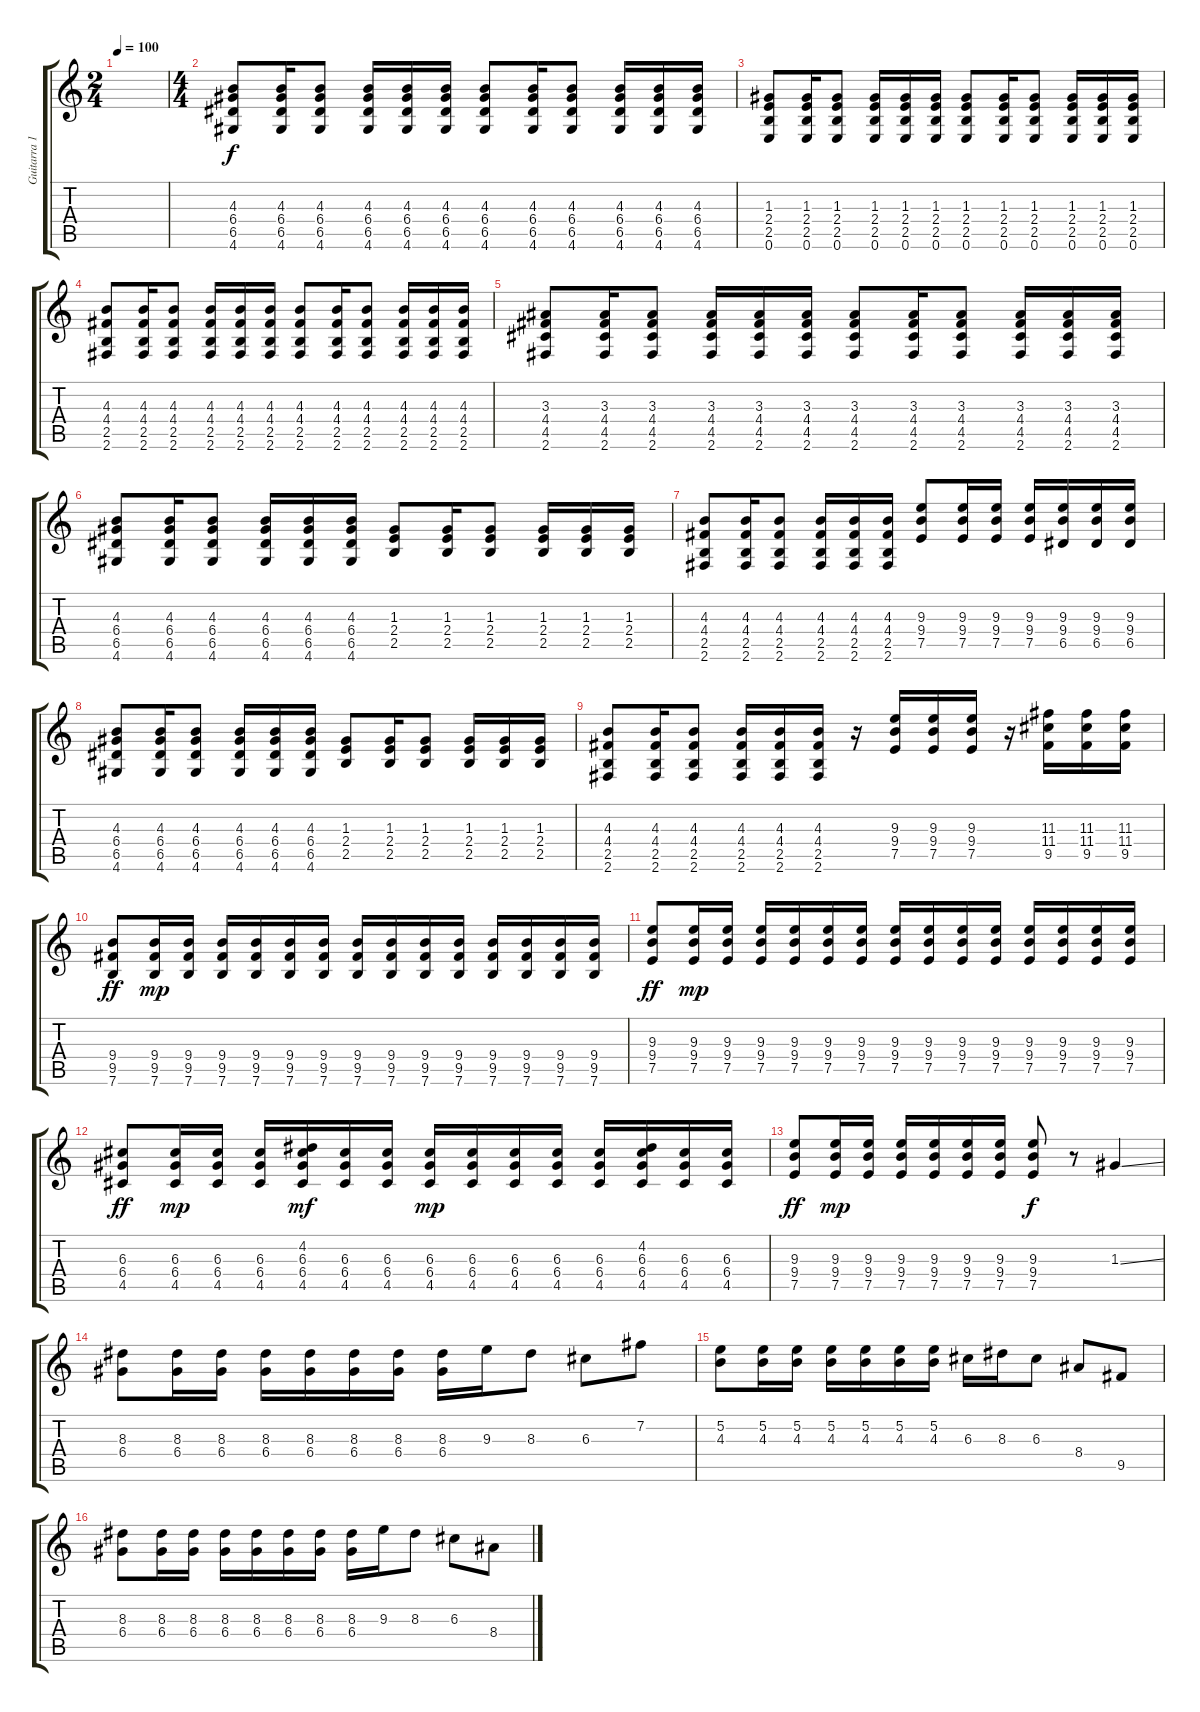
\track ("Guitarra 1" "Guitarra 1") {instrument overdrivenguitar}
\staff {score tabs}
\tuning (E4 B3 G3 D3 A2 E2) {hide}
\ts (2 4)
\tempo 100
\clef g2
\ks c
|
\ts (4 4)
(4.3 6.4 6.5 4.6).8 (4.3 6.4 6.5 4.6).16 (4.3 6.4 6.5 4.6).8 (4.3 6.4 6.5 4.6).16 (4.3 6.4 6.5 4.6).16 (4.3 6.4 6.5 4.6).16 (4.3 6.4 6.5 4.6).8 (4.3 6.4 6.5 4.6).16 (4.3 6.4 6.5 4.6).8 (4.3 6.4 6.5 4.6).16 (4.3 6.4 6.5 4.6).16 (4.3 6.4 6.5 4.6).16 |
(1.3 2.4 2.5 0.6).8 (1.3 2.4 2.5 0.6).16 (1.3 2.4 2.5 0.6).8 (1.3 2.4 2.5 0.6).16 (1.3 2.4 2.5 0.6).16 (1.3 2.4 2.5 0.6).16 (1.3 2.4 2.5 0.6).8 (1.3 2.4 2.5 0.6).16 (1.3 2.4 2.5 0.6).8 (1.3 2.4 2.5 0.6).16 (1.3 2.4 2.5 0.6).16 (1.3 2.4 2.5 0.6).16 |
(4.3 4.4 2.5 2.6).8 (4.3 4.4 2.5 2.6).16 (4.3 4.4 2.5 2.6).8 (4.3 4.4 2.5 2.6).16 (4.3 4.4 2.5 2.6).16 (4.3 4.4 2.5 2.6).16 (4.3 4.4 2.5 2.6).8 (4.3 4.4 2.5 2.6).16 (4.3 4.4 2.5 2.6).8 (4.3 4.4 2.5 2.6).16 (4.3 4.4 2.5 2.6).16 (4.3 4.4 2.5 2.6).16 |
(3.3 4.4 4.5 2.6).8 (3.3 4.4 4.5 2.6).16 (3.3 4.4 4.5 2.6).8 (3.3 4.4 4.5 2.6).16 (3.3 4.4 4.5 2.6).16 (3.3 4.4 4.5 2.6).16 (3.3 4.4 4.5 2.6).8 (3.3 4.4 4.5 2.6).16 (3.3 4.4 4.5 2.6).8 (3.3 4.4 4.5 2.6).16 (3.3 4.4 4.5 2.6).16 (3.3 4.4 4.5 2.6).16 |
(4.3 6.4 6.5 4.6).8 (4.3 6.4 6.5 4.6).16 (4.3 6.4 6.5 4.6).8 (4.3 6.4 6.5 4.6).16 (4.3 6.4 6.5 4.6).16 (4.3 6.4 6.5 4.6).16 (1.3 2.4 2.5).8 (1.3 2.4 2.5).16 (1.3 2.4 2.5).8 (1.3 2.4 2.5).16 (1.3 2.4 2.5).16 (1.3 2.4 2.5).16 |
(4.3 4.4 2.5 2.6).8 (4.3 4.4 2.5 2.6).16 (4.3 4.4 2.5 2.6).8 (4.3 4.4 2.5 2.6).16 (4.3 4.4 2.5 2.6).16 (4.3 4.4 2.5 2.6).16 (9.3 9.4 7.5).8 (9.3 9.4 7.5).16 (9.3 9.4 7.5).16 (9.3 9.4 7.5).16 (9.3 9.4 6.5).16 (9.3 9.4 6.5).16 (9.3 9.4 6.5).16 |
(4.3 6.4 6.5 4.6).8 (4.3 6.4 6.5 4.6).16 (4.3 6.4 6.5 4.6).8 (4.3 6.4 6.5 4.6).16 (4.3 6.4 6.5 4.6).16 (4.3 6.4 6.5 4.6).16 (1.3 2.4 2.5).8 (1.3 2.4 2.5).16 (1.3 2.4 2.5).8 (1.3 2.4 2.5).16 (1.3 2.4 2.5).16 (1.3 2.4 2.5).16 |
(4.3 4.4 2.5 2.6).8 (4.3 4.4 2.5 2.6).16 (4.3 4.4 2.5 2.6).8 (4.3 4.4 2.5 2.6).16 (4.3 4.4 2.5 2.6).16 (4.3 4.4 2.5 2.6).16 r.16 (9.3 9.4 7.5).16 (9.3 9.4 7.5).16 (9.3 9.4 7.5).16 r.16 (11.3 11.4 9.5).16 (11.3 11.4 9.5).16 (11.3 11.4 9.5).16 |
(9.4 9.5 7.6).8{dy ff} (9.4 9.5 7.6).16{dy mp} (9.4 9.5 7.6).16 (9.4 9.5 7.6).16 (9.4 9.5 7.6).16 (9.4 9.5 7.6).16 (9.4 9.5 7.6).16 (9.4 9.5 7.6).16 (9.4 9.5 7.6).16 (9.4 9.5 7.6).16 (9.4 9.5 7.6).16 (9.4 9.5 7.6).16 (9.4 9.5 7.6).16 (9.4 9.5 7.6).16 (9.4 9.5 7.6).16 |
(9.3 9.4 7.5).8{dy ff} (9.3 9.4 7.5).16{dy mp} (9.3 9.4 7.5).16 (9.3 9.4 7.5).16 (9.3 9.4 7.5).16 (9.3 9.4 7.5).16 (9.3 9.4 7.5).16 (9.3 9.4 7.5).16 (9.3 9.4 7.5).16 (9.3 9.4 7.5).16 (9.3 9.4 7.5).16 (9.3 9.4 7.5).16 (9.3 9.4 7.5).16 (9.3 9.4 7.5).16 (9.3 9.4 7.5).16 |
(6.3 6.4 4.5).8{dy ff} (6.3 6.4 4.5).16{dy mp} (6.3 6.4 4.5).16 (6.3 6.4 4.5).16 (4.2 6.3 6.4 4.5).16{dy mf} (6.3 6.4 4.5).16 (6.3 6.4 4.5).16 (6.3 6.4 4.5).16{dy mp} (6.3 6.4 4.5).16 (6.3 6.4 4.5).16 (6.3 6.4 4.5).16 (6.3 6.4 4.5).16 (4.2 6.3 6.4 4.5).16 (6.3 6.4 4.5).16 (6.3 6.4 4.5).16 |
(9.3 9.4 7.5).8{dy ff} (9.3 9.4 7.5).16{dy mp} (9.3 9.4 7.5).16 (9.3 9.4 7.5).16 (9.3 9.4 7.5).16 (9.3 9.4 7.5).16 (9.3 9.4 7.5).16 (9.3 9.4 7.5).8{dy f} r.8 1.3{ss}.4 |
(8.3 6.4).8 (8.3 6.4).16 (8.3 6.4).16 (8.3 6.4).16 (8.3 6.4).16 (8.3 6.4).16 (8.3 6.4).16 (8.3 6.4).16 9.3.16 8.3.8 6.3.8 7.2.8 |
(5.2 4.3).8 (5.2 4.3).16 (5.2 4.3).16 (5.2 4.3).16 (5.2 4.3).16 (5.2 4.3).16 (5.2 4.3).16 6.3.16 8.3.16 6.3.8 8.4.8 9.5.8 |
(8.3 6.4).8 (8.3 6.4).16 (8.3 6.4).16 (8.3 6.4).16 (8.3 6.4).16 (8.3 6.4).16 (8.3 6.4).16 (8.3 6.4).16 9.3.16 8.3.8 6.3.8 8.4.8
